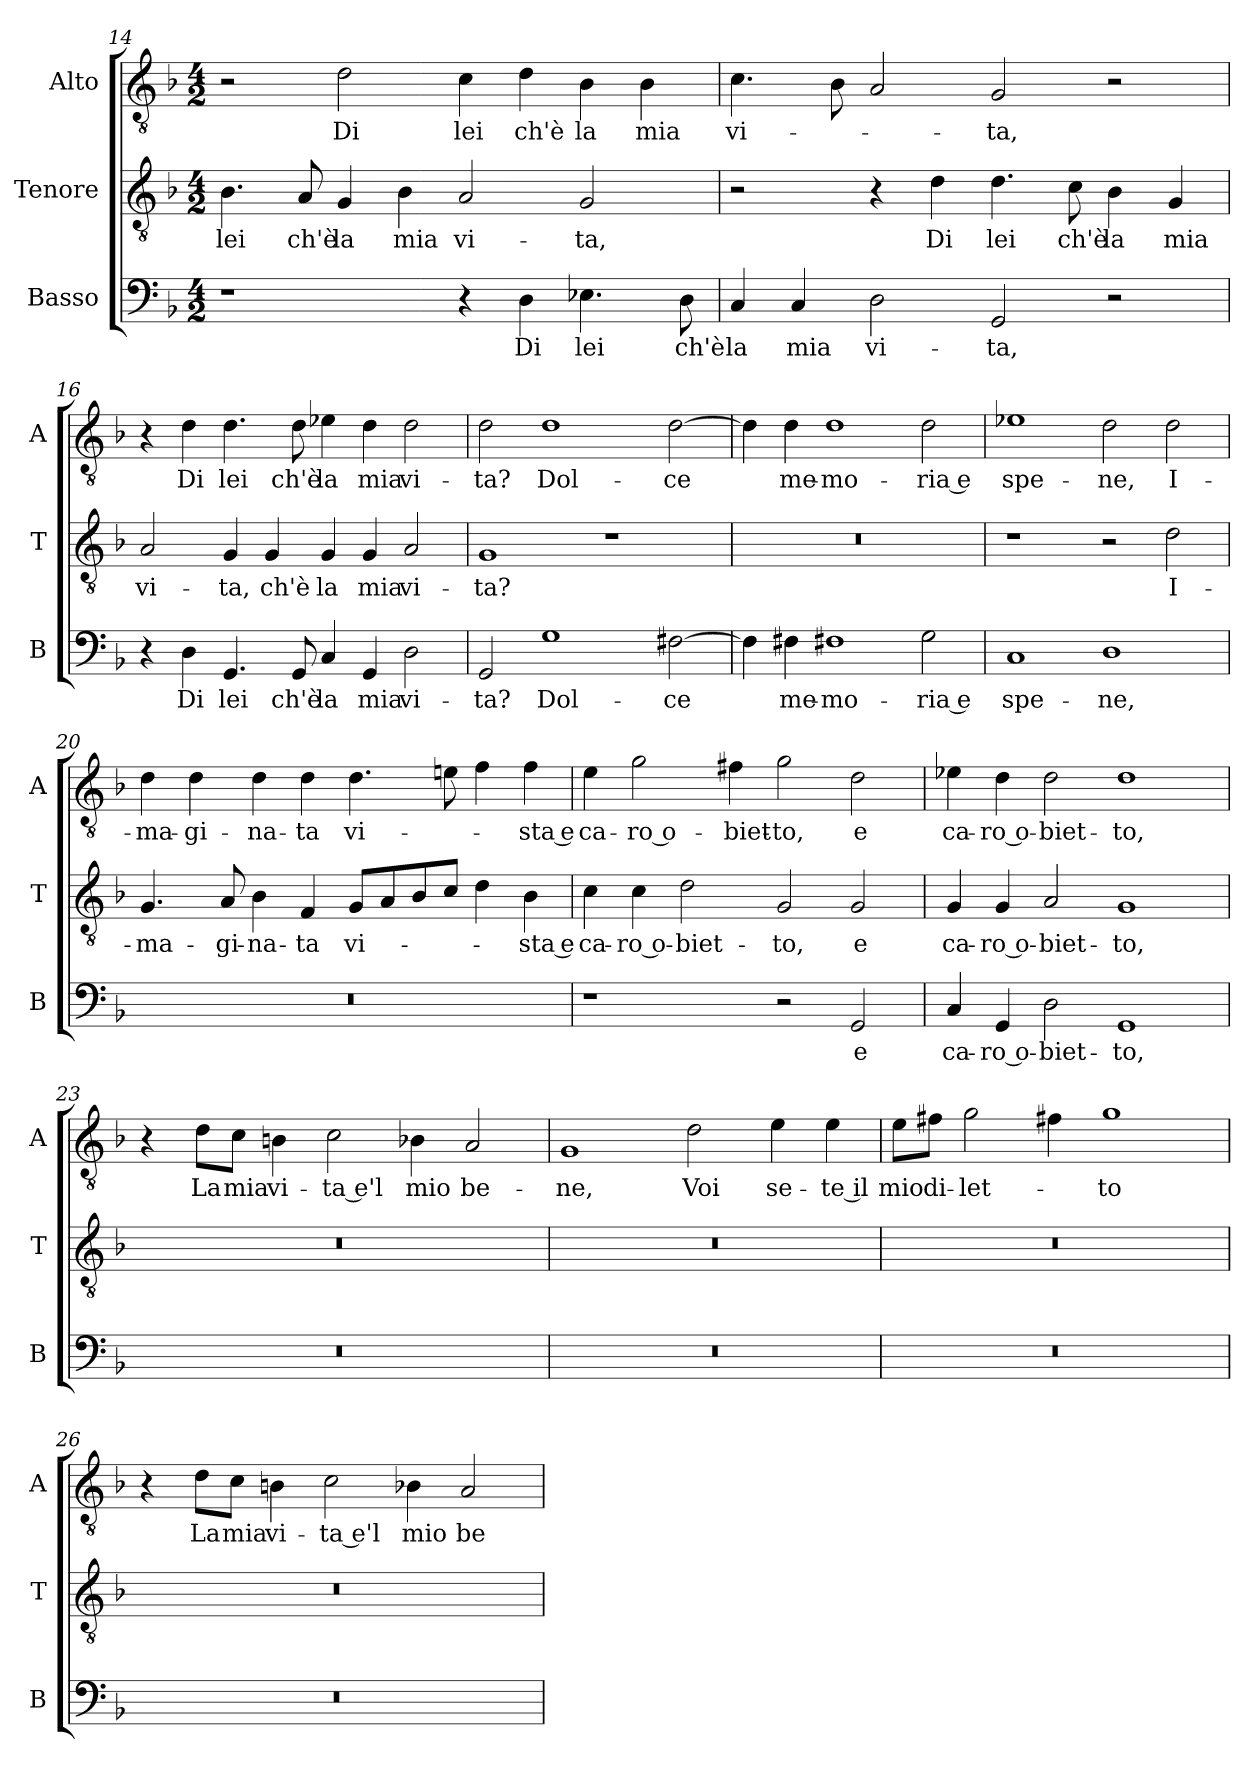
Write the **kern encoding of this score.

**kern	**text	**kern	**text	**kern	**text
*part3	*part3	*part2	*part2	*part1	*part1
*staff3	*staff3	*staff2	*staff2	*staff1	*staff1
*I"Basso	*	*I"Tenore	*	*I"Alto	*
*I'B	*	*I'T	*	*I'A	*
*clefF4	*	*clefGv2	*	*clefGv2	*
*k[b-]	*	*k[b-]	*	*k[b-]	*
*M4/2	*	*M4/2	*	*M4/2	*
=14	=14	=14	=14	=14	=14
1r	.	4.B-	lei	2r	.
.	.	8A	ch'è	.	.
.	.	4G	la	2d	Di
.	.	4B-	mia	.	.
4r	.	2A	vi-	4c	lei
4D	Di	.	.	4d	ch'è
4.E-X	lei	2G	-ta,	4B-	la
.	.	.	.	4B-	mia
8D	ch'è	.	.	.	.
=15	=15	=15	=15	=15	=15
4C	la	2r	.	4.c	vi-
4C	mia	.	.	.	.
.	.	.	.	8B-	.
2D	vi-	4r	.	2A	.
.	.	4d	Di	.	.
2GG	-ta,	4.d	lei	2G	-ta,
.	.	8c	ch'è	.	.
2r	.	4B-	la	2r	.
.	.	4G	mia	.	.
=16	=16	=16	=16	=16	=16
4r	.	2A	vi-	4r	.
4D	Di	.	.	4d	Di
4.GG	lei	4G	-ta,	4.d	lei
.	.	4G	ch'è	.	.
8GG	ch'è	.	.	8d	ch'è
4C	la	4G	la	4e-X	la
4GG	mia	4G	mia	4d	mia
2D	vi-	2A	vi-	2d	vi-
=17	=17	=17	=17	=17	=17
2GG	-ta?	1G	-ta?	2d	-ta?
1G	Dol-	.	.	1d	Dol-
.	.	1r	.	.	.
[2F#X	-ce	.	.	[2d	-ce
=18	=18	=18	=18	=18	=18
4F#]	.	0r	.	4d]	.
4F#X	me-	.	.	4d	me-
1F#X	-mo-	.	.	1d	-mo-
2G	-ria e	.	.	2d	-ria e
=19	=19	=19	=19	=19	=19
1C	spe-	1r	.	1e-X	spe-
1D	-ne,	2r	.	2d	-ne,
.	.	2d	I-	2d	I-
=20	=20	=20	=20	=20	=20
0r	.	4.G	-ma-	4d	-ma-
.	.	.	.	4d	-gi-
.	.	8A	-gi-	.	.
.	.	4B-	-na-	4d	-na-
.	.	4F	-ta	4d	-ta
.	.	8GL	vi-	4.d	vi-
.	.	8A	.	.	.
.	.	8B-	.	.	.
.	.	8cJ	.	8en	.
.	.	4d	.	4f	.
.	.	4B-	-sta e	4f	-sta e
=21	=21	=21	=21	=21	=21
1r	.	4c	ca-	4e	ca-
.	.	4c	-ro o-	2g	-ro o-
.	.	2d	-biet-	.	.
.	.	.	.	4f#X	-biet-
2r	.	2G	-to,	2g	-to,
2GG	e	2G	e	2d	e
=22	=22	=22	=22	=22	=22
4C	ca-	4G	ca-	4e-X	ca-
4GG	-ro o-	4G	-ro o-	4d	-ro o-
2D	-biet-	2A	-biet-	2d	-biet-
1GG	-to,	1G	-to,	1d	-to,
=23	=23	=23	=23	=23	=23
0r	.	0r	.	4r	.
.	.	.	.	8d\L	La
.	.	.	.	8c\J	mia
.	.	.	.	4Bn	vi-
.	.	.	.	2c	-ta e'l
.	.	.	.	4B-X	mio
.	.	.	.	2A	be-
=24	=24	=24	=24	=24	=24
0r	.	0r	.	1G	-ne,
.	.	.	.	2d	Voi
.	.	.	.	4e	se-
.	.	.	.	4e	-te il
=25	=25	=25	=25	=25	=25
0r	.	0r	.	8e\L	mio
.	.	.	.	8f#X\J	di-
.	.	.	.	2g	-let-
.	.	.	.	4f#X	.
.	.	.	.	1g	-to
=26	=26	=26	=26	=26	=26
0r	.	0r	.	4r	.
.	.	.	.	8d\L	La
.	.	.	.	8c\J	mia
.	.	.	.	4Bn	vi-
.	.	.	.	2c	-ta e'l
.	.	.	.	4B-X	mio
.	.	.	.	2A	be-
=	=	=	=	=	=
*-	*-	*-	*-	*-	*-
